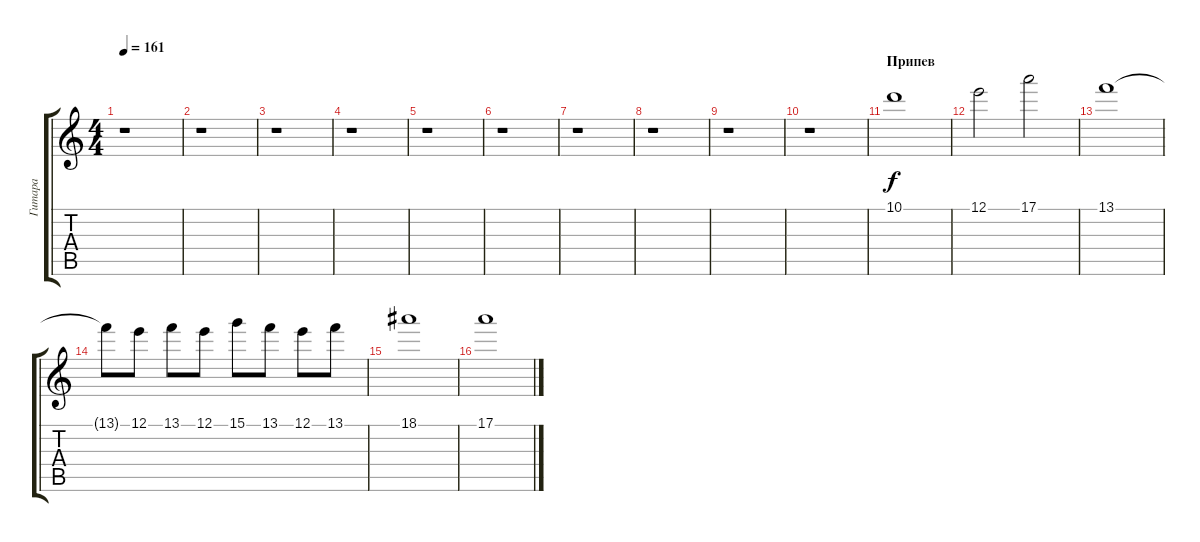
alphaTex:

\track ("Гитара" "Гитара") {instrument distortionguitar}
\staff {score tabs}
\tuning (E4 B3 G3 D3 A2 E2) {hide}
\ts (4 4)
\tempo 161
\clef g2
\ks c
r.1{dy f} |
r.1 |
r.1 |
r.1 |
r.1 |
r.1 |
r.1 |
r.1 |
r.1 |
r.1 |
\section ("" "Припев")
10.1.1 |
12.1.2 17.1.2 |
13.1.1 |
13.1{t}.8 12.1.8 13.1.8 12.1.8 15.1.8 13.1.8 12.1.8 13.1.8 |
18.1.1 |
17.1.1
